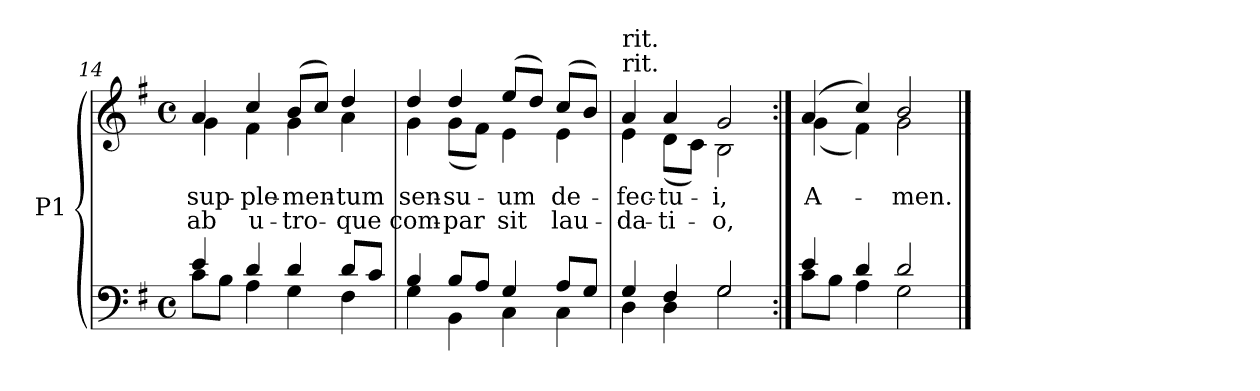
**kern	**kern	**text	**text
*part1	*part1	*part1	*part1
*staff2	*staff1	*staff1	*staff1
*I"P1	*	*	*
*clefF4	*clefG2	*	*
*k[f#]	*k[f#]	*	*
*G:	*G:	*	*
*M4/4	*M4/4	*	*
*met(c)	*met(c)	*	*
=14	=14	=14	=14
*^	*	*	*
!	!	!	!LO:LY:b:color=#000000	!LO:LY:b:color=#000000
*	*	*^	*	*
4ei/	8ci\L	4ai/	4gi\	sup-	ab
.	8Bi\J	.	.	.	.
!	!	!	!	!LO:LY:b:color=#000000	!LO:LY:b:color=#000000
4di/	4Ai\	4cci/	4f#i\	-ple-	u-
!	!	!	!	!LO:LY:b:color=#000000	!LO:LY:b:color=#000000
4di/	4Gi\	(8bi/L	4gi\	-men-	-tro-
.	.	8cci/J)	.	.	.
!	!	!	!	!LO:LY:b:color=#000000	!LO:LY:b:color=#000000
8di/L	4F#i\	4ddi/	4ai\	-tum	-que
8ci/J	.	.	.	.	.
=15	=15	=15	=15	=15	=15
!	!	!	!	!LO:LY:b:color=#000000	!LO:LY:b:color=#000000
4Bi/	4Gi\	4ddi/	4gi\	sen-	com-
!	!	!	!	!LO:LY:b:color=#000000	!LO:LY:b:color=#000000
8Bi/L	4BBi\	4ddi/	(8gi\L	-su-	-par
8Ai/J	.	.	8f#i\J)	.	.
!	!	!	!	!LO:LY:b:color=#000000	!LO:LY:b:color=#000000
4Gi/	4Ci\	(8eei/L	4ei\	-um	sit
.	.	8ddi/J)	.	.	.
!	!	!	!	!LO:LY:b:color=#000000	!LO:LY:b:color=#000000
8Ai/L	4Ci\	(8cci/L	4ei\	de-	lau-
8Gi/J	.	8bi/J)	.	.	.
=16	=16	=16	=16	=16	=16
!	!	!LO:TX:t=rit.	!	!	!
!	!	!LO:TX:t=rit.	!	!	!
!	!	!	!	!LO:LY:b:color=#000000	!LO:LY:b:color=#000000
4Gi/	4Di\	4ai/	4ei\	-fec-	-da-
!	!	!	!	!LO:LY:b:color=#000000	!LO:LY:b:color=#000000
4F#i/	4Di\	4ai/	(8di\L	-tu-	-ti-
.	.	.	8ci\J)	.	.
!	!	!	!	!LO:LY:b:color=#000000	!LO:LY:b:color=#000000
2Gi/	2Gi\	2gi/	2Bi\	-i,	-o,
=17:|!	=17:|!	=17:|!	=17:|!	=17:|!	=17:|!
!	!	!	!	!LO:LY:b:color=#000000	!
4ei/	8ci\L	(4ai/	(4gi\	A-	.
.	8Bi\J	.	.	.	.
4di/	4Ai\	4cci/)	4f#i\)	.	.
!	!	!	!	!LO:LY:b:color=#000000	!
2di/	2Gi\	2bi/	2gi\	-men.	.
*v	*v	*	*	*	*
*	*v	*v	*	*
==	==	==	==
*-	*-	*-	*-
